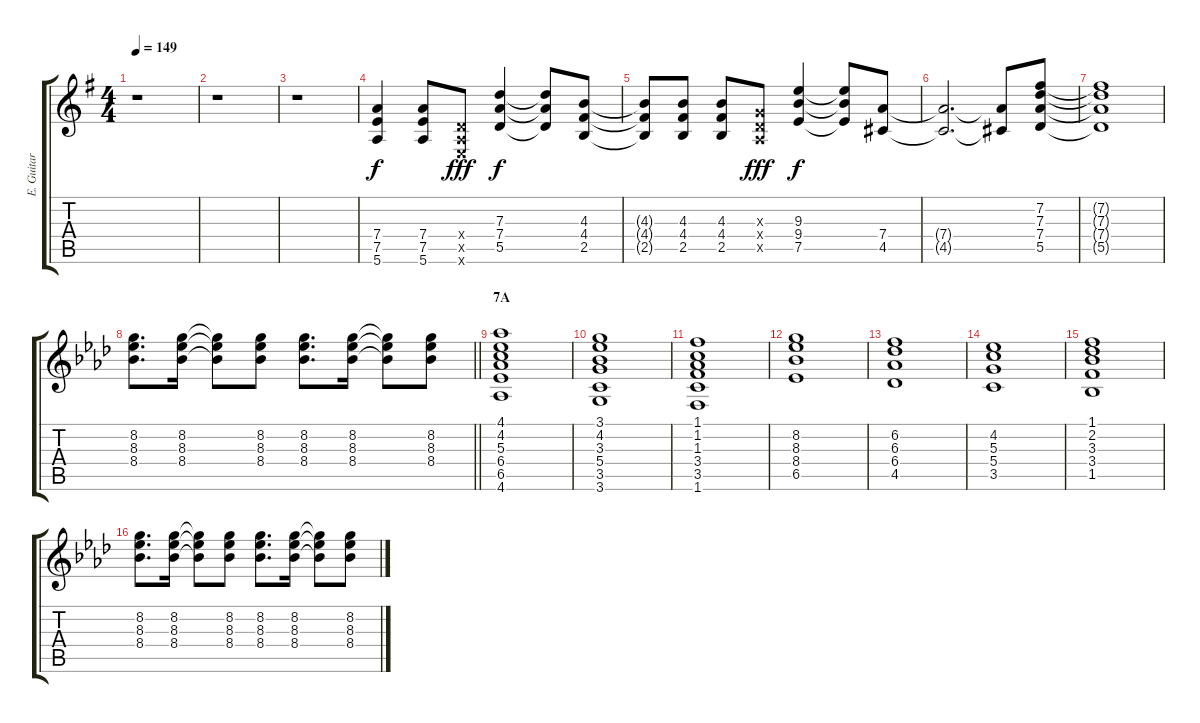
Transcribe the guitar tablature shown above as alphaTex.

\track ("E. Guitar III" "E. Guitar ") {instrument overdrivenguitar}
\staff {score tabs}
\tuning (E4 B3 G3 D3 A2 E2) {hide}
\ts (4 4)
\tempo 149
\clef g2
\ks g
r.1{dy f} |
r.1 |
r.1 |
(7.4 7.5 5.6).4 (7.4 7.5 5.6).8 (0.4{x} 0.5{x} 0.6{x}).8{dy fff} (7.3 7.4 5.5).4{dy f} (7.3{t} 7.4{t} 5.5{t}).8 (4.3 4.4 2.5).8 |
(4.3{t} 4.4{t} 2.5{t}).8 (4.3 4.4 2.5).8 (4.3 4.4 2.5).8 (0.3{x} 0.4{x} 0.5{x}).8{dy fff} (9.3 9.4 7.5).4{dy f} (9.3{t} 9.4{t} 7.5{t}).8 (7.4 4.5).8 |
(7.4{t} 4.5{t}).2{d} (7.4{t} 4.5{t}).8 (7.2 7.3 7.4 5.5).8 |
(7.2{t} 7.3{t} 7.4{t} 5.5{t}).1 |
\barLineRight lightlight
\ks ab
(8.2 8.3 8.4).8{d} (8.2 8.3 8.4).16 (8.2{t} 8.3{t} 8.4{t}).8 (8.2 8.3 8.4).8 (8.2 8.3 8.4).8{d} (8.2 8.3 8.4).16 (8.2{t} 8.3{t} 8.4{t}).8 (8.2 8.3 8.4).8 |
\section ("" "7A")
(4.1 4.2 5.3 6.4 6.5 4.6).1 |
(3.1 4.2 3.3 5.4 3.5 3.6).1 |
(1.1 1.2 1.3 3.4 3.5 1.6).1 |
(8.2 8.3 8.4 6.5).1 |
(6.2 6.3 6.4 4.5).1 |
(4.2 5.3 5.4 3.5).1 |
(1.1 2.2 3.3 3.4 1.5).1 |
(8.2 8.3 8.4).8{d} (8.2 8.3 8.4).16 (8.2{t} 8.3{t} 8.4{t}).8 (8.2 8.3 8.4).8 (8.2 8.3 8.4).8{d} (8.2 8.3 8.4).16 (8.2{t} 8.3{t} 8.4{t}).8 (8.2 8.3 8.4).8
